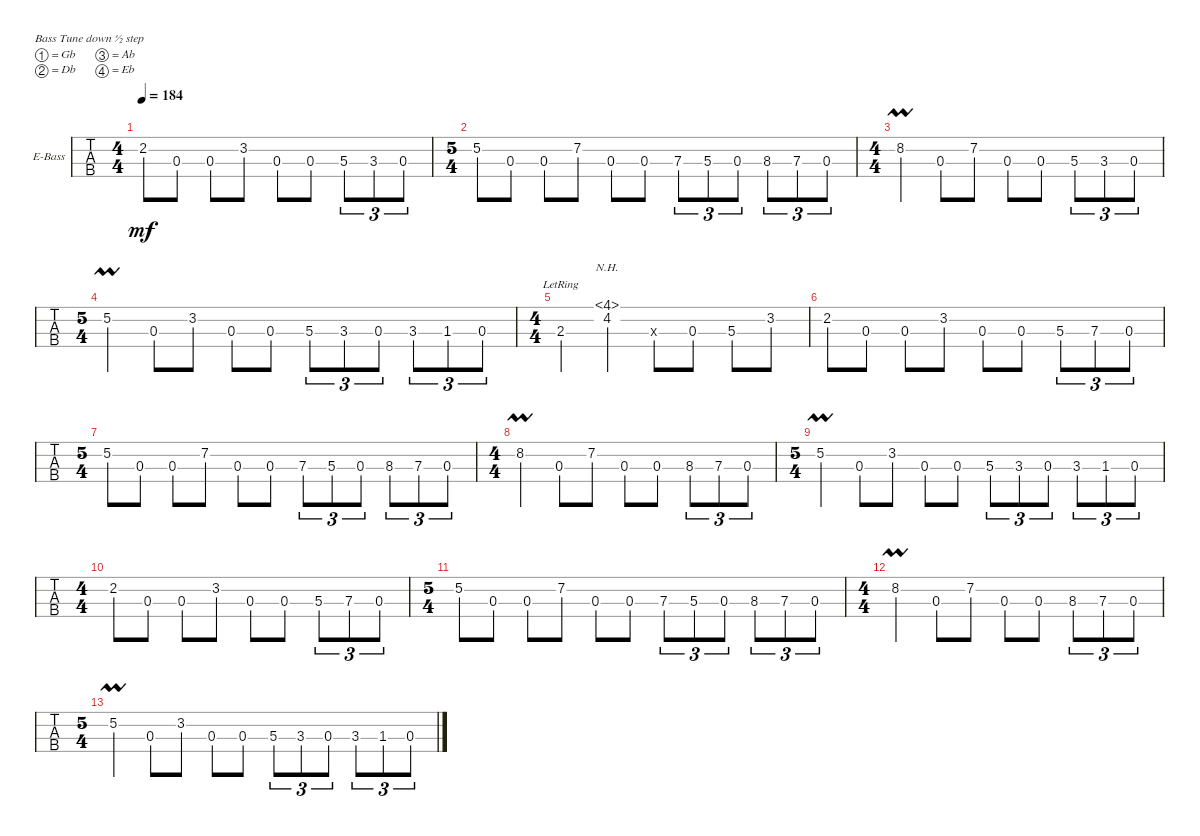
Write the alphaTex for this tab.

\defaultSystemsLayout 4
\bracketExtendMode groupsimilarinstruments
\firstSystemTrackNameOrientation horizontal
\otherSystemsTrackNameOrientation horizontal
\track ("Electric Bass" "E-Bass") {instrument electricbassfinger}
\staff {tabs}
\tuning (Gb2 Db2 Ab1 Eb1)
\ts (4 4)
\tempo 184
\clef f4
\ks c
2.2.8{dy mf instrument electricbassfinger} 0.3.8 0.3.8 3.2.8 0.3.8 0.3.8 5.3.8{tu (3 2)} 3.3.8{tu (3 2)} 0.3.8{tu (3 2)} |
\ts (5 4)
5.2.8 0.3.8 0.3.8 7.2.8 0.3.8 0.3.8 7.3.8{tu (3 2)} 5.3.8{tu (3 2)} 0.3.8{tu (3 2)} 8.3.8{tu (3 2)} 7.3.8{tu (3 2)} 0.3.8{tu (3 2)} |
\ts (4 4)
8.2{ac umordent}.4 0.3.8 7.2.8 0.3.8 0.3.8 5.3.8{tu (3 2)} 3.3.8{tu (3 2)} 0.3.8{tu (3 2)} |
\ts (5 4)
5.2{ac umordent}.4 0.3.8 3.2.8 0.3.8 0.3.8 5.3.8{tu (3 2)} 3.3.8{tu (3 2)} 0.3.8{tu (3 2)} 3.3.8{tu (3 2)} 1.3.8{tu (3 2)} 0.3.8{tu (3 2)} |
\ts (4 4)
2.3{lr}.4 (4.2 4.1{nh}).4 0.3{x}.8 0.3.8 5.3.8 3.2.8 |
2.2.8 0.3.8 0.3.8 3.2.8 0.3.8 0.3.8 5.3.8{tu (3 2)} 7.3.8{tu (3 2)} 0.3.8{tu (3 2)} |
\ts (5 4)
5.2.8 0.3.8 0.3.8 7.2.8 0.3.8 0.3.8 7.3.8{tu (3 2)} 5.3.8{tu (3 2)} 0.3.8{tu (3 2)} 8.3.8{tu (3 2)} 7.3.8{tu (3 2)} 0.3.8{tu (3 2)} |
\ts (4 4)
8.2{ac umordent}.4 0.3.8 7.2.8 0.3.8 0.3.8 8.3.8{tu (3 2)} 7.3.8{tu (3 2)} 0.3.8{tu (3 2)} |
\ts (5 4)
5.2{ac umordent}.4 0.3.8 3.2.8 0.3.8 0.3.8 5.3.8{tu (3 2)} 3.3.8{tu (3 2)} 0.3.8{tu (3 2)} 3.3.8{tu (3 2)} 1.3.8{tu (3 2)} 0.3.8{tu (3 2)} |
\ts (4 4)
2.2.8 0.3.8 0.3.8 3.2.8 0.3.8 0.3.8 5.3.8{tu (3 2)} 7.3.8{tu (3 2)} 0.3.8{tu (3 2)} |
\ts (5 4)
5.2.8 0.3.8 0.3.8 7.2.8 0.3.8 0.3.8 7.3.8{tu (3 2)} 5.3.8{tu (3 2)} 0.3.8{tu (3 2)} 8.3.8{tu (3 2)} 7.3.8{tu (3 2)} 0.3.8{tu (3 2)} |
\ts (4 4)
8.2{ac umordent}.4 0.3.8 7.2.8 0.3.8 0.3.8 8.3.8{tu (3 2)} 7.3.8{tu (3 2)} 0.3.8{tu (3 2)} |
\ts (5 4)
5.2{ac umordent}.4 0.3.8 3.2.8 0.3.8 0.3.8 5.3.8{tu (3 2)} 3.3.8{tu (3 2)} 0.3.8{tu (3 2)} 3.3.8{tu (3 2)} 1.3.8{tu (3 2)} 0.3.8{tu (3 2)}
